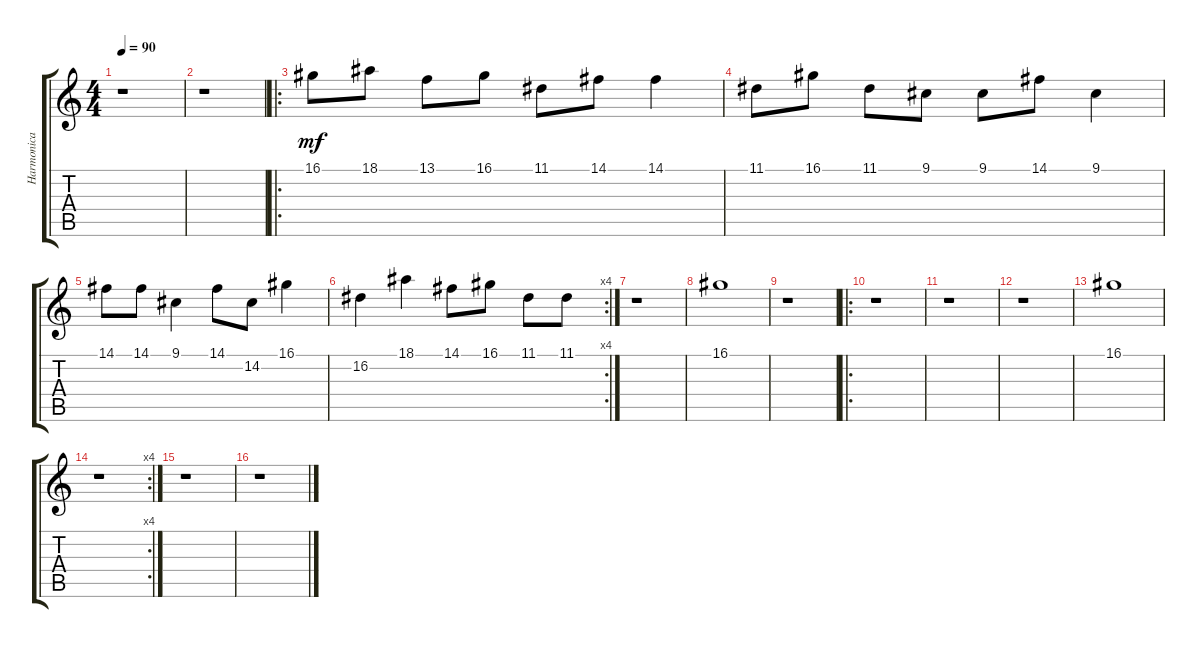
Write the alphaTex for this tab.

\track ("Harmonica" "Harmonica") {instrument harmonica}
\staff {score tabs}
\tuning (E4 B3 G3 D3 A2 E2) {hide}
\ts (4 4)
\tempo 90
\clef g2
\ks c
r.1{dy mf} |
r.1 |
\ro
16.1.8 18.1.8 13.1.8 16.1.8 11.1.8 14.1.8 14.1.4 |
11.1.8 16.1.8 11.1.8 9.1.8 9.1.8 14.1.8 9.1.4 |
14.1.8 14.1.8 9.1.4 14.1.8 14.2.8 16.1.4 |
\rc 4
16.2.4 18.1.4 14.1.8 16.1.8 11.1.8 11.1.8 |
r.1 |
16.1.1 |
r.1 |
\ro
r.1 |
r.1 |
r.1 |
16.1.1 |
\rc 4
r.1 |
r.1 |
r.1
